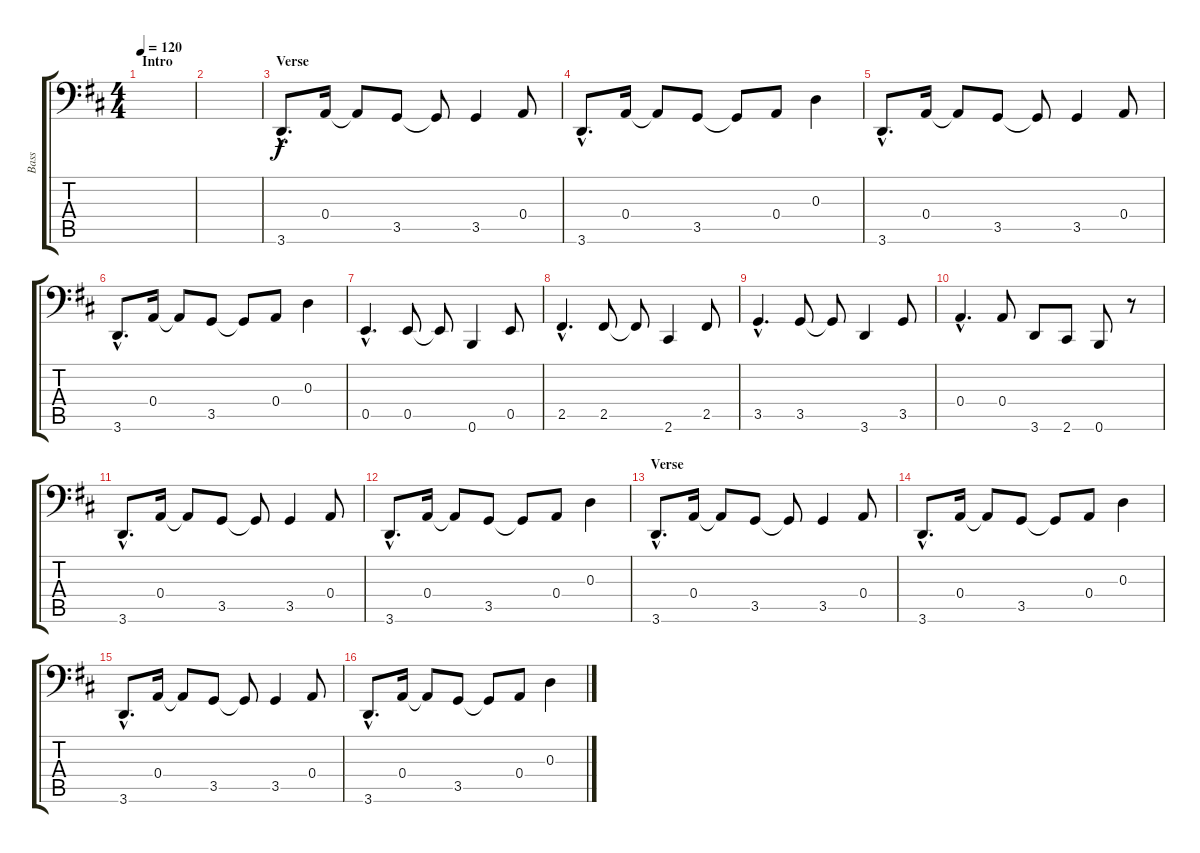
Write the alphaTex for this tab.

\track ("Bass" "Bass") {instrument electricbassfinger}
\staff {score tabs}
\tuning (C3 G2 D2 A1 E1 B0) {hide}
\ts (4 4)
\section ("" "Intro")
\tempo 120
\clef f4
\ks d
|
|
\section ("" "Verse")
3.6{hac}.8{d} 0.4.16 0.4{t}.8 3.5.8 3.5{t}.8 3.5.4 0.4.8 |
3.6{hac}.8{d} 0.4.16 0.4{t}.8 3.5.8 3.5{t}.8 0.4.8 0.3.4 |
3.6{hac}.8{d} 0.4.16 0.4{t}.8 3.5.8 3.5{t}.8 3.5.4 0.4.8 |
3.6{hac}.8{d} 0.4.16 0.4{t}.8 3.5.8 3.5{t}.8 0.4.8 0.3.4 |
0.5{hac}.4{d} 0.5.8 0.5{t}.8 0.6.4 0.5.8 |
2.5{hac}.4{d} 2.5.8 2.5{t}.8 2.6.4 2.5.8 |
3.5{hac}.4{d} 3.5.8 3.5{t}.8 3.6.4 3.5.8 |
0.4{hac}.4{d} 0.4.8 3.6.8 2.6.8 0.6.8 r.8 |
3.6{hac}.8{d} 0.4.16 0.4{t}.8 3.5.8 3.5{t}.8 3.5.4 0.4.8 |
3.6{hac}.8{d} 0.4.16 0.4{t}.8 3.5.8 3.5{t}.8 0.4.8 0.3.4 |
\section ("" "Verse")
3.6{hac}.8{d} 0.4.16 0.4{t}.8 3.5.8 3.5{t}.8 3.5.4 0.4.8 |
3.6{hac}.8{d} 0.4.16 0.4{t}.8 3.5.8 3.5{t}.8 0.4.8 0.3.4 |
3.6{hac}.8{d} 0.4.16 0.4{t}.8 3.5.8 3.5{t}.8 3.5.4 0.4.8 |
3.6{hac}.8{d} 0.4.16 0.4{t}.8 3.5.8 3.5{t}.8 0.4.8 0.3.4
